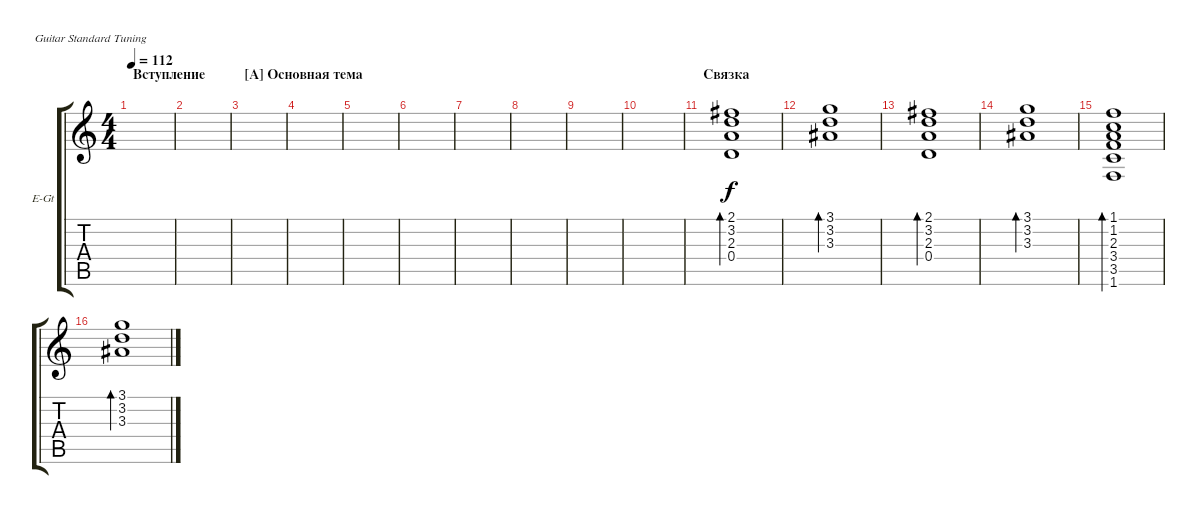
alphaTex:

\defaultSystemsLayout 4
\bracketExtendMode groupsimilarinstruments
\firstSystemTrackNameOrientation horizontal
\otherSystemsTrackNameOrientation horizontal
\track ("Лид" "E-Gt") {instrument overdrivenguitar}
\staff {score tabs}
\tuning (E4 B3 G3 D3 A2 E2)
\ts (4 4)
\section ("" "Вступление")
\tempo 112
\clef g2
\scale
0.485477
\ks c
|
\scale
0.257261 |
\section ("A" "Основная тема")
\scale
0.257261 |
\scale
0.333333 |
\scale
0.333333 |
\scale
0.333333 |
\scale
0.333333 |
\scale
0.333333 |
\scale
0.333333 |
\scale
0.333333 |
\section ("" "Связка")
\scale
0.333333 (0.4 2.3 3.2 2.1).1{bd 231} |
\scale
0.333333 (3.3 3.2 3.1).1{bd 231} |
(0.4 2.3 3.2 2.1).1{bd 231} |
(3.3 3.2 3.1).1{bd 231} |
(1.6 3.5 3.4 2.3 1.2 1.1).1{bd 228} |
(3.3 3.2 3.1).1{bd 225}
